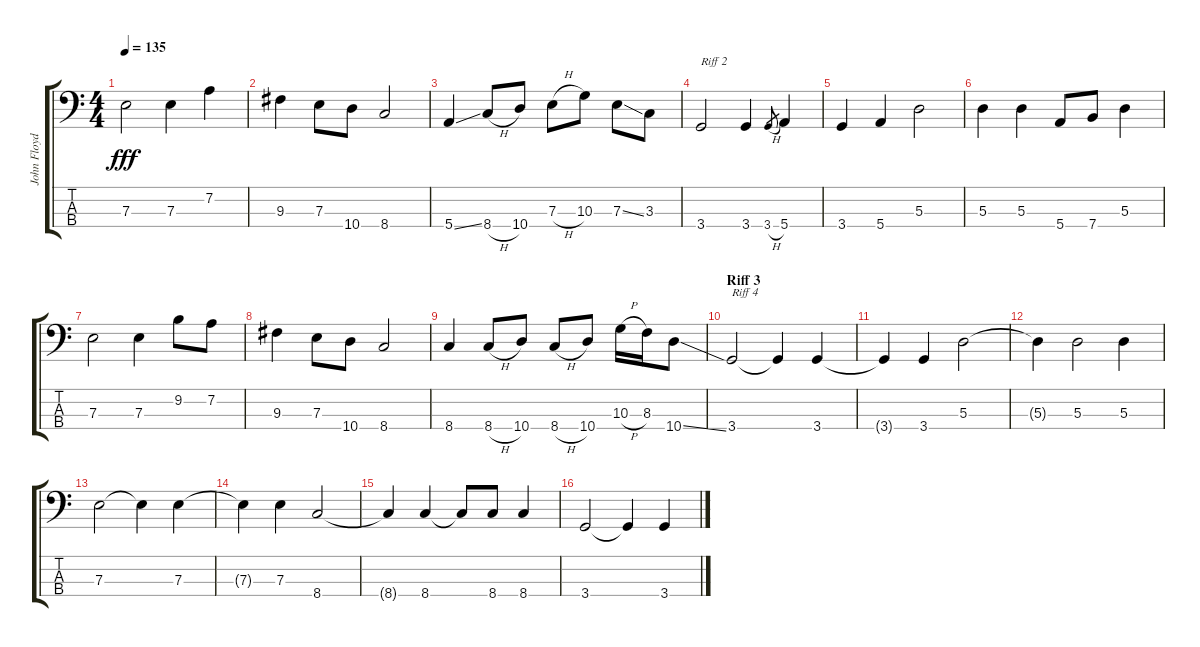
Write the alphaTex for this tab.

\track ("John Floyd" "John Floyd") {instrument acousticguitarsteel}
\staff {score tabs}
\tuning (G2 D2 A1 E1) {hide}
\ts (4 4)
\tempo 135
\clef f4
\ks c
7.3.2{dy fff} 7.3.4 7.2.4 |
9.3.4 7.3.8 10.4.8 8.4.2 |
5.4{ss}.4 8.4{h}.8 10.4.8 7.3{h}.8 10.3.8 7.3{ss}.8 3.3.8 |
3.4.2{txt "Riff 2"} 3.4.4 3.4{h}.8{gr} 5.4.4 |
3.4.4 5.4.4 5.3.2 |
5.3.4 5.3.4 5.4.8 7.4.8 5.3.4 |
7.3.2 7.3.4 9.2.8 7.2.8 |
9.3.4 7.3.8 10.4.8 8.4.2 |
8.4.4 8.4{h}.8 10.4.8 8.4{h}.8 10.4.8 10.3{h}.16 8.3.16 10.4{ss}.8 |
\section ("" "Riff 3")
3.4.2{txt "Riff 4"} 3.4{t}.4 3.4.4 |
3.4{t}.4 3.4.4 5.3.2 |
5.3{t}.4 5.3.2 5.3.4 |
7.3.2 7.3{t}.4 7.3.4 |
7.3{t}.4 7.3.4 8.4.2 |
8.4{t}.4 8.4.4 8.4{t}.8 8.4.8 8.4.4 |
3.4.2 3.4{t}.4 3.4.4
